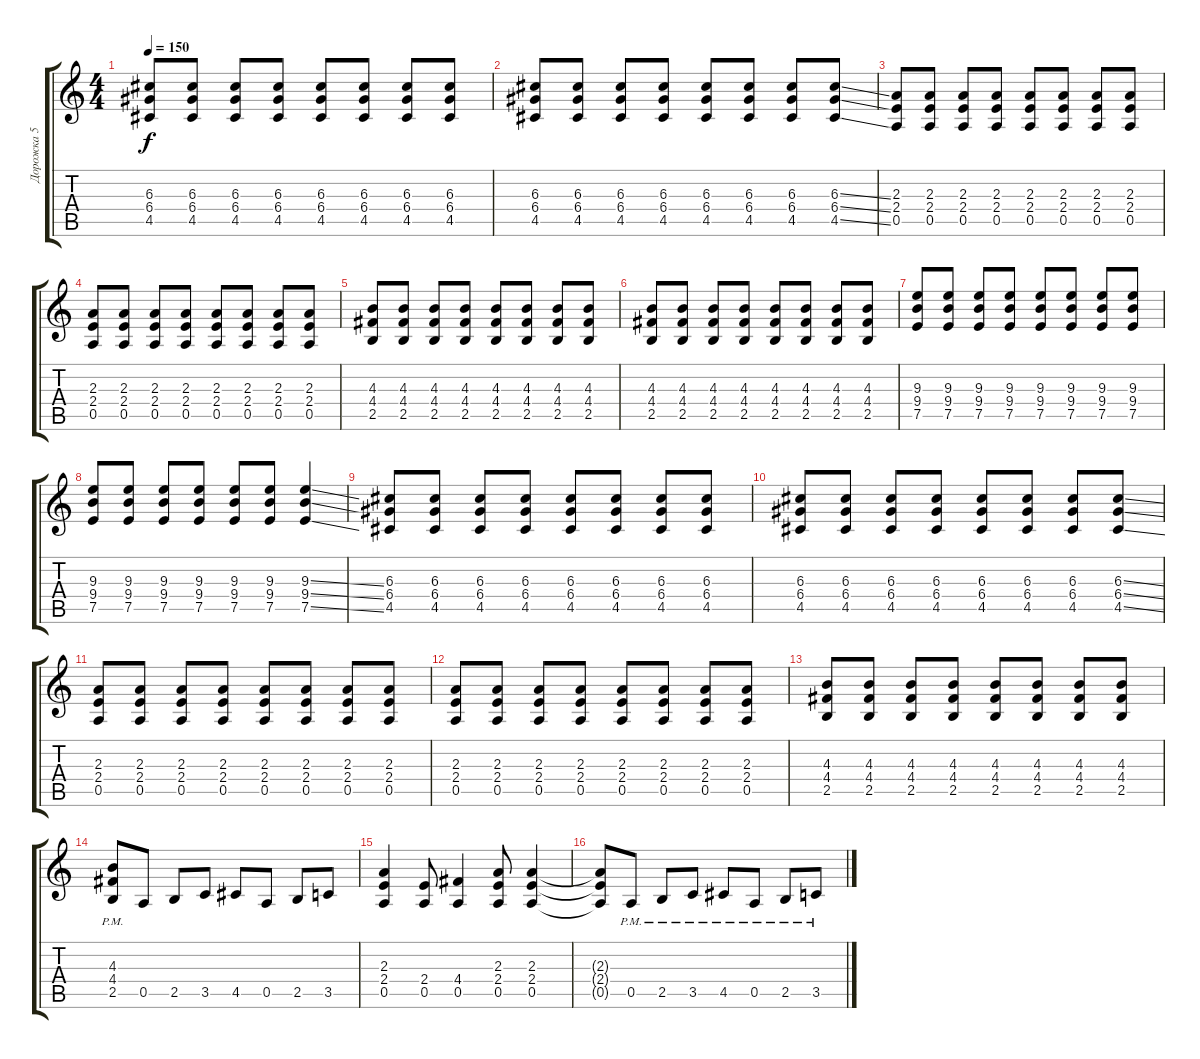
\track ("Дорожка 5" "Дорожка 5") {instrument distortionguitar}
\staff {score tabs}
\tuning (E4 B3 G3 D3 A2 E2) {hide}
\ts (4 4)
\tempo 150
\clef g2
\ks c
(6.3 6.4 4.5).8{dy f} (6.3 6.4 4.5).8 (6.3 6.4 4.5).8 (6.3 6.4 4.5).8 (6.3 6.4 4.5).8 (6.3 6.4 4.5).8 (6.3 6.4 4.5).8 (6.3 6.4 4.5).8 |
(6.3 6.4 4.5).8 (6.3 6.4 4.5).8 (6.3 6.4 4.5).8 (6.3 6.4 4.5).8 (6.3 6.4 4.5).8 (6.3 6.4 4.5).8 (6.3 6.4 4.5).8 (6.3{ss} 6.4{ss} 4.5{ss}).8 |
(2.3 2.4 0.5).8 (2.3 2.4 0.5).8 (2.3 2.4 0.5).8 (2.3 2.4 0.5).8 (2.3 2.4 0.5).8 (2.3 2.4 0.5).8 (2.3 2.4 0.5).8 (2.3 2.4 0.5).8 |
(2.3 2.4 0.5).8 (2.3 2.4 0.5).8 (2.3 2.4 0.5).8 (2.3 2.4 0.5).8 (2.3 2.4 0.5).8 (2.3 2.4 0.5).8 (2.3 2.4 0.5).8 (2.3 2.4 0.5).8 |
(4.3 4.4 2.5).8 (4.3 4.4 2.5).8 (4.3 4.4 2.5).8 (4.3 4.4 2.5).8 (4.3 4.4 2.5).8 (4.3 4.4 2.5).8 (4.3 4.4 2.5).8 (4.3 4.4 2.5).8 |
(4.3 4.4 2.5).8 (4.3 4.4 2.5).8 (4.3 4.4 2.5).8 (4.3 4.4 2.5).8 (4.3 4.4 2.5).8 (4.3 4.4 2.5).8 (4.3 4.4 2.5).8 (4.3 4.4 2.5).8 |
(9.3 9.4 7.5).8 (9.3 9.4 7.5).8 (9.3 9.4 7.5).8 (9.3 9.4 7.5).8 (9.3 9.4 7.5).8 (9.3 9.4 7.5).8 (9.3 9.4 7.5).8 (9.3 9.4 7.5).8 |
(9.3 9.4 7.5).8 (9.3 9.4 7.5).8 (9.3 9.4 7.5).8 (9.3 9.4 7.5).8 (9.3 9.4 7.5).8 (9.3 9.4 7.5).8 (9.3{ss} 9.4{ss} 7.5{ss}).4 |
(6.3 6.4 4.5).8 (6.3 6.4 4.5).8 (6.3 6.4 4.5).8 (6.3 6.4 4.5).8 (6.3 6.4 4.5).8 (6.3 6.4 4.5).8 (6.3 6.4 4.5).8 (6.3 6.4 4.5).8 |
(6.3 6.4 4.5).8 (6.3 6.4 4.5).8 (6.3 6.4 4.5).8 (6.3 6.4 4.5).8 (6.3 6.4 4.5).8 (6.3 6.4 4.5).8 (6.3 6.4 4.5).8 (6.3{ss} 6.4{ss} 4.5{ss}).8 |
(2.3 2.4 0.5).8 (2.3 2.4 0.5).8 (2.3 2.4 0.5).8 (2.3 2.4 0.5).8 (2.3 2.4 0.5).8 (2.3 2.4 0.5).8 (2.3 2.4 0.5).8 (2.3 2.4 0.5).8 |
(2.3 2.4 0.5).8 (2.3 2.4 0.5).8 (2.3 2.4 0.5).8 (2.3 2.4 0.5).8 (2.3 2.4 0.5).8 (2.3 2.4 0.5).8 (2.3 2.4 0.5).8 (2.3 2.4 0.5).8 |
(4.3 4.4 2.5).8 (4.3 4.4 2.5).8 (4.3 4.4 2.5).8 (4.3 4.4 2.5).8 (4.3 4.4 2.5).8 (4.3 4.4 2.5).8 (4.3 4.4 2.5).8 (4.3 4.4 2.5).8 |
(4.3{pm} 4.4{pm} 2.5{pm}).8 0.5.8 2.5.8 3.5.8 4.5.8 0.5.8 2.5.8 3.5.8 |
(2.3 2.4 0.5).4 (2.4 0.5).8 (4.4 0.5).4 (2.3 2.4 0.5).8 (2.3 2.4 0.5).4 |
(2.3{t} 2.4{t} 0.5{t}).8 0.5{pm}.8 2.5{pm}.8 3.5{pm}.8 4.5{pm}.8 0.5{pm}.8 2.5{pm}.8 3.5{pm}.8
